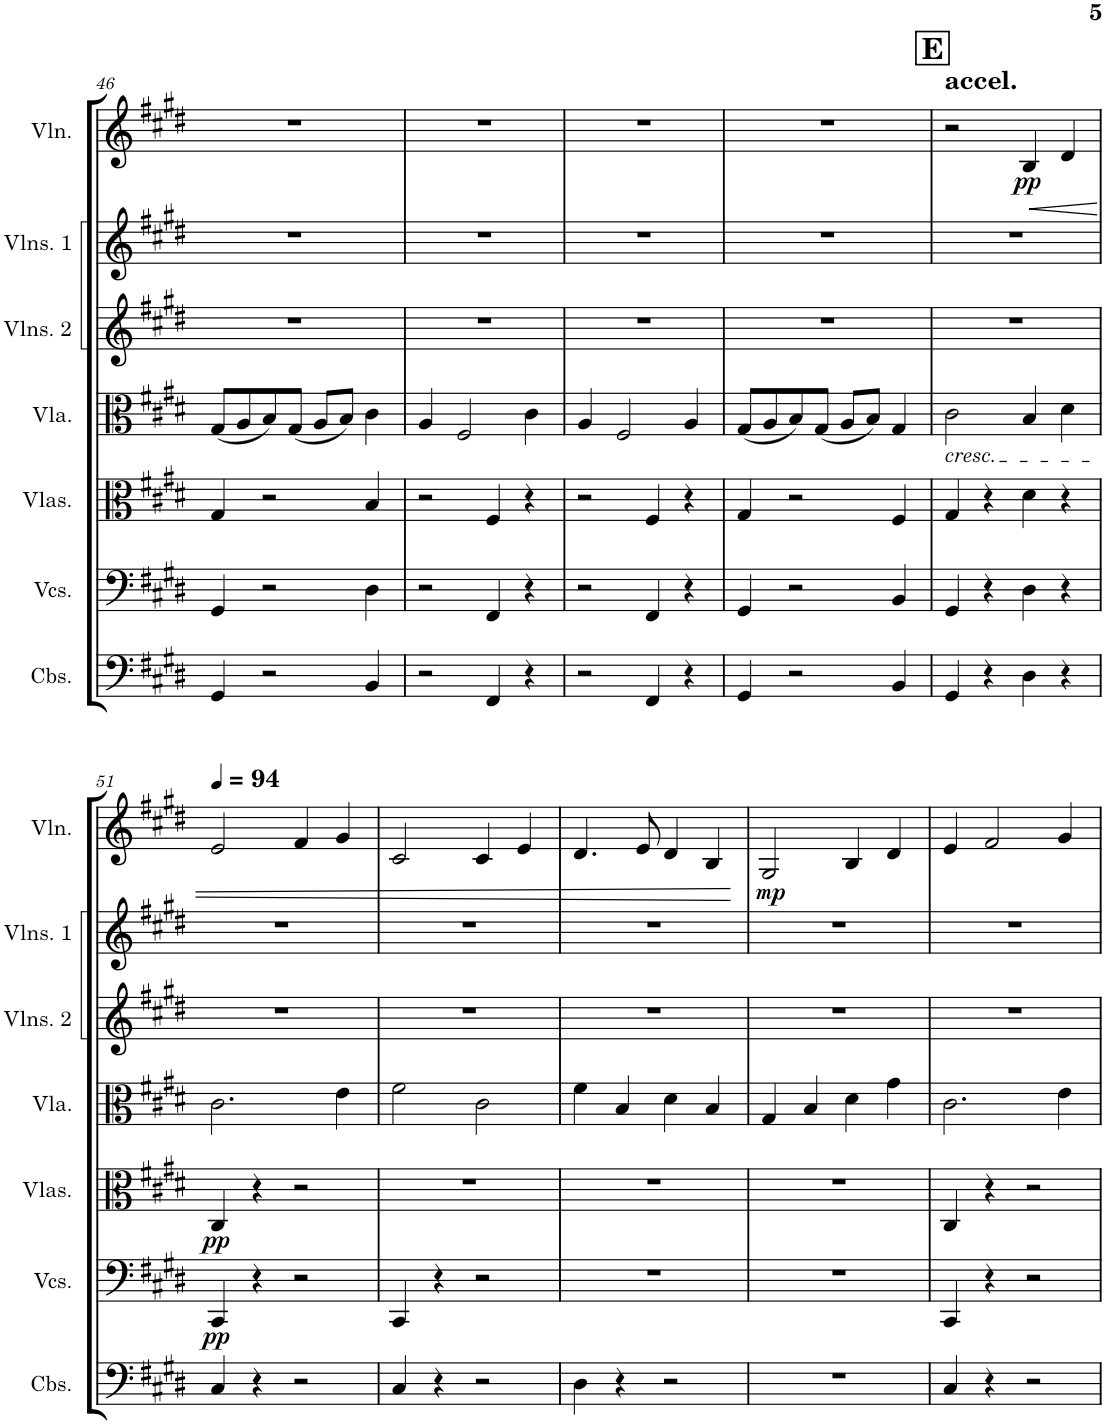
**kern	**kern	**dynam	**kern	**dynam	**kern	**kern	**kern	**kern	**dynam
*part7	*part6	*part6	*part5	*part5	*part4	*part3	*part2	*part1	*part1
*staff7	*staff6	*staff6	*staff5	*staff5	*staff4	*staff3	*staff2	*staff1	*staff1
*I"Contrabasses	*I"Violoncellos	*	*I"Violas	*	*I"Viola	*I"Violins 2	*I"Violins 1	*I"Violin	*
*I'Cbs.	*I'Vcs.	*	*I'Vlas.	*	*I'Vla.	*I'Vlns. 2	*I'Vlns. 1	*I'Vln.	*
!!LO:PB:g=z
*clefF4	*clefF4	*	*clefC3	*	*clefC3	*clefG2	*clefG2	*clefG2	*
*Trd7c12	*	*	*	*	*	*	*	*	*
*k[f#c#g#d#]	*k[f#c#g#d#]	*	*k[f#c#g#d#]	*	*k[f#c#g#d#]	*k[f#c#g#d#]	*k[f#c#g#d#]	*k[f#c#g#d#]	*
*M4/4	*M4/4	*	*M4/4	*	*M4/4	*M4/4	*M4/4	*M4/4	*
=46	=46	=46	=46	=46	=46	=46	=46	=46	=46
4GG#/	4GG#/	.	4G#/	.	(8G#/L	1r	1r	1r	.
.	.	.	.	.	8A/	.	.	.	.
2r	2r	.	2r	.	8B/)	.	.	.	.
.	.	.	.	.	(8G#/J	.	.	.	.
.	.	.	.	.	8A/L	.	.	.	.
.	.	.	.	.	8B/J)	.	.	.	.
4BB/	4D#\	.	4B/	.	4c#\	.	.	.	.
=47	=47	=47	=47	=47	=47	=47	=47	=47	=47
2r	2r	.	2r	.	4A/	1r	1r	1r	.
.	.	.	.	.	2F#/	.	.	.	.
4FF#/	4FF#/	.	4F#/	.	.	.	.	.	.
4r	4r	.	4r	.	4c#\	.	.	.	.
=48	=48	=48	=48	=48	=48	=48	=48	=48	=48
2r	2r	.	2r	.	4A/	1r	1r	1r	.
.	.	.	.	.	2F#/	.	.	.	.
4FF#/	4FF#/	.	4F#/	.	.	.	.	.	.
4r	4r	.	4r	.	4A/	.	.	.	.
=49	=49	=49	=49	=49	=49	=49	=49	=49	=49
4GG#/	4GG#/	.	4G#/	.	(8G#/L	1r	1r	1r	.
.	.	.	.	.	8A/	.	.	.	.
2r	2r	.	2r	.	8B/)	.	.	.	.
.	.	.	.	.	(8G#/J	.	.	.	.
.	.	.	.	.	8A/L	.	.	.	.
.	.	.	.	.	8B/J)	.	.	.	.
4BB/	4BB/	.	4F#/	.	4G#/	.	.	.	.
!!LO:REH:place=s1:a:B:cj:fs=14:t=E
=50	=50	=50	=50	=50	=50	=50	=50	=50	=50
!	!	!	!	!	!	!	!	!LO:TX:a:t=accel.	!
!	!	!	!	!	!LO:TX:b:i:t=cresc.	!	!	!	!
4GG#/	4GG#/	.	4G#/	.	2c#\	1r	1r	2r	.
4r	4r	.	4r	.	.	.	.	.	.
!	!	!	!	!	!	!	!	!	!LO:HP:b
!	!	!	!	!	!	!	!	!	!LO:DY:n=1:b
4D#\	4D#\	.	4d#\	.	4B/	.	.	4B/	< pp
4r	4r	.	4r	.	4d#\	.	.	4d#/	.
!!LO:LB:g=z
=51	=51	=51	=51	=51	=51	=51	=51	=51	=51
*	*	*	*	*	*	*	*	*MM94	*
!	!	!LO:DY:b	!	!LO:DY:b	!	!	!	!	!
4C#/	4CC#/	pp	4C#/	pp	2.c#\	1r	1r	2e/	.
4r	4r	.	4r	.	.	.	.	.	.
2r	2r	.	2r	.	.	.	.	4f#/	.
.	.	.	.	.	4e\	.	.	4g#/	.
=52	=52	=52	=52	=52	=52	=52	=52	=52	=52
4C#/	4CC#/	.	1r	.	2f#\	1r	1r	2c#/	.
4r	4r	.	.	.	.	.	.	.	.
2r	2r	.	.	.	2c#\	.	.	4c#/	.
.	.	.	.	.	.	.	.	4e/	.
=53	=53	=53	=53	=53	=53	=53	=53	=53	=53
4D#\	1r	.	1r	.	4f#\	1r	1r	4.d#/	.
4r	.	.	.	.	4B/	.	.	.	.
.	.	.	.	.	.	.	.	8e/	.
2r	.	.	.	.	4d#\	.	.	4d#/	.
.	.	.	.	.	4B/	.	.	4B/	.
.	.	.	.	.	.	.	.	.	[
=54	=54	=54	=54	=54	=54	=54	=54	=54	=54
!	!	!	!	!	!	!	!	!	!LO:DY:b
1r	1r	.	1r	.	4G#/	1r	1r	2G#/	mp
.	.	.	.	.	4B/	.	.	.	.
.	.	.	.	.	4d#\	.	.	4B/	.
.	.	.	.	.	4g#\	.	.	4d#/	.
=55	=55	=55	=55	=55	=55	=55	=55	=55	=55
4C#/	4CC#/	.	4C#/	.	2.c#\	1r	1r	4e/	.
4r	4r	.	4r	.	.	.	.	2f#/	.
2r	2r	.	2r	.	.	.	.	.	.
.	.	.	.	.	4e\	.	.	4g#/	.
=	=	=	=	=	=	=	=	=	=
*-	*-	*-	*-	*-	*-	*-	*-	*-	*-
